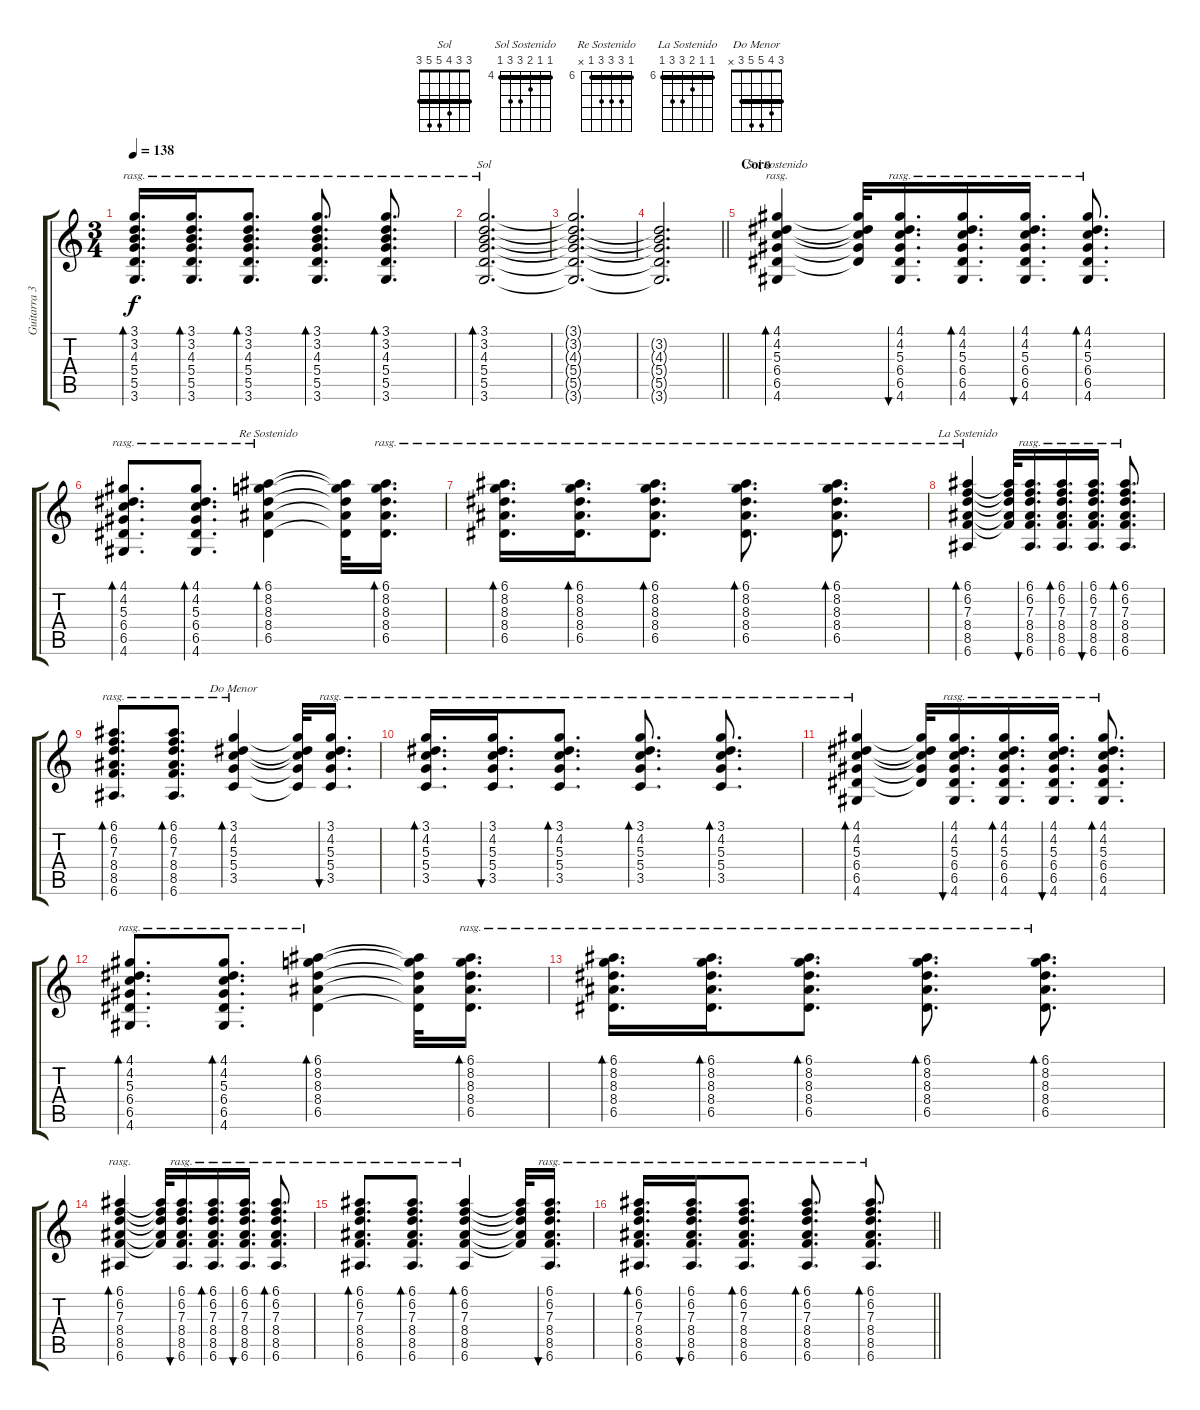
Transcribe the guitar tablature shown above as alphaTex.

\track ("Guitarra 3 (Arpegio)" "Guitarra 3") {instrument acousticguitarsteel}
\staff {score tabs}
\tuning (E4 B3 G3 D3 A2 E2) {hide}
\chord ("Sol" 3 3 4 5 5 3) {barre 3}
\chord ("Sol Sostenido" 4 4 5 6 6 4) {firstfret 4 barre 4}
\chord ("Re Sostenido" 6 8 8 8 6 x) {firstfret 6 barre 6}
\chord ("La Sostenido" 6 6 7 8 8 6) {firstfret 6 barre 6}
\chord ("Do Menor" 3 4 5 5 3 x) {barre 3}
\ts (3 4)
\tempo 138
\clef g2
\ks c
(3.1 3.2 4.3 5.4 5.5 3.6).16{d bd 30 rasg ii dy f} (3.1 3.2 4.3 5.4 5.5 3.6).16{d bd 30 rasg ii} (3.1 3.2 4.3 5.4 5.5 3.6).8{d bd 30 rasg ii} (3.1 3.2 4.3 5.4 5.5 3.6).8{d bd 30 rasg ii} (3.1 3.2 4.3 5.4 5.5 3.6).8{d bd 30 rasg ii} |
(3.1 3.2 4.3 5.4 5.5 3.6).2{d bd 30 ch "Sol" rasg ii} |
(3.1{t} 3.2{t} 4.3{t} 5.4{t} 5.5{t} 3.6{t}).2{d} |
\barLineRight lightlight
(3.2{t} 4.3{t} 5.4{t} 5.5{t} 3.6{t}).2{d} |
\section ("" "Coro")
(4.1 4.2 5.3 6.4 6.5 4.6).4{bd 30 ch "Sol Sostenido" rasg ii} (4.1{t} 4.2{t} 5.3{t} 6.4{t} 6.5{t}).32 (4.1 4.2 5.3 6.4 6.5 4.6).16{d bu 30 rasg ii} (4.1 4.2 5.3 6.4 6.5 4.6).16{d bd 30 rasg ii} (4.1 4.2 5.3 6.4 6.5 4.6).16{d bu 30 rasg ii} (4.1 4.2 5.3 6.4 6.5 4.6).8{d bd 30 rasg ii} |
(4.1 4.2 5.3 6.4 6.5 4.6).8{d bd 30 rasg ii} (4.1 4.2 5.3 6.4 6.5 4.6).8{d bd 30 rasg ii} (6.1 8.2 8.3 8.4 6.5).4{bd 30 ch "Re Sostenido" rasg ii} (6.1{t} 8.2{t} 8.3{t} 8.4{t} 6.5{t}).32 (6.1 8.2 8.3 8.4 6.5).16{d bd 30 rasg ii} |
(6.1 8.2 8.3 8.4 6.5).16{d bd 30 rasg ii} (6.1 8.2 8.3 8.4 6.5).16{d bd 30 rasg ii} (6.1 8.2 8.3 8.4 6.5).8{d bd 30 rasg ii} (6.1 8.2 8.3 8.4 6.5).8{d bd 30 rasg ii} (6.1 8.2 8.3 8.4 6.5).8{d bd 30 rasg ii} |
(6.1 6.2 7.3 8.4 8.5 6.6).4{bd 30 ch "La Sostenido" rasg ii} (6.1{t} 6.2{t} 7.3{t} 8.4{t} 8.5{t}).32 (6.1 6.2 7.3 8.4 8.5 6.6).16{d bu 30 rasg ii} (6.1 6.2 7.3 8.4 8.5 6.6).16{d bd 30 rasg ii} (6.1 6.2 7.3 8.4 8.5 6.6).16{d bu 30 rasg ii} (6.1 6.2 7.3 8.4 8.5 6.6).8{d bd 30 rasg ii} |
(6.1 6.2 7.3 8.4 8.5 6.6).8{d bd 30 rasg ii} (6.1 6.2 7.3 8.4 8.5 6.6).8{d bd 30 rasg ii} (3.1 4.2 5.3 5.4 3.5).4{bd 30 ch "Do Menor" rasg ii} (3.1{t} 4.2{t} 5.3{t} 5.4{t} 3.5{t}).32 (3.1 4.2 5.3 5.4 3.5).16{d bu 30 rasg ii} |
(3.1 4.2 5.3 5.4 3.5).16{d bd 30 rasg ii} (3.1 4.2 5.3 5.4 3.5).16{d bu 30 rasg ii} (3.1 4.2 5.3 5.4 3.5).8{d bd 30 rasg ii} (3.1 4.2 5.3 5.4 3.5).8{d bd 30 rasg ii} (3.1 4.2 5.3 5.4 3.5).8{d bd 30 rasg ii} |
(4.1 4.2 5.3 6.4 6.5 4.6).4{bd 30 rasg ii} (4.1{t} 4.2{t} 5.3{t} 6.4{t} 6.5{t}).32 (4.1 4.2 5.3 6.4 6.5 4.6).16{d bu 30 rasg ii} (4.1 4.2 5.3 6.4 6.5 4.6).16{d bd 30 rasg ii} (4.1 4.2 5.3 6.4 6.5 4.6).16{d bu 30 rasg ii} (4.1 4.2 5.3 6.4 6.5 4.6).8{d bd 30 rasg ii} |
(4.1 4.2 5.3 6.4 6.5 4.6).8{d bd 30 rasg ii} (4.1 4.2 5.3 6.4 6.5 4.6).8{d bd 30 rasg ii} (6.1 8.2 8.3 8.4 6.5).4{bd 30 rasg ii} (6.1{t} 8.2{t} 8.3{t} 8.4{t} 6.5{t}).32 (6.1 8.2 8.3 8.4 6.5).16{d bd 30 rasg ii} |
(6.1 8.2 8.3 8.4 6.5).16{d bd 30 rasg ii} (6.1 8.2 8.3 8.4 6.5).16{d bd 30 rasg ii} (6.1 8.2 8.3 8.4 6.5).8{d bd 30 rasg ii} (6.1 8.2 8.3 8.4 6.5).8{d bd 30 rasg ii} (6.1 8.2 8.3 8.4 6.5).8{d bd 30 rasg ii} |
(6.1 6.2 7.3 8.4 8.5 6.6).4{bd 30 rasg ii} (6.1{t} 6.2{t} 7.3{t} 8.4{t} 8.5{t}).32 (6.1 6.2 7.3 8.4 8.5 6.6).16{d bu 30 rasg ii} (6.1 6.2 7.3 8.4 8.5 6.6).16{d bd 30 rasg ii} (6.1 6.2 7.3 8.4 8.5 6.6).16{d bu 30 rasg ii} (6.1 6.2 7.3 8.4 8.5 6.6).8{d bd 30 rasg ii} |
(6.1 6.2 7.3 8.4 8.5 6.6).8{d bd 30 rasg ii} (6.1 6.2 7.3 8.4 8.5 6.6).8{d bd 30 rasg ii} (6.1 6.2 7.3 8.4 8.5 6.6).4{bd 30 rasg ii} (6.1{t} 6.2{t} 7.3{t} 8.4{t} 8.5{t}).32 (6.1 6.2 7.3 8.4 8.5 6.6).16{d bu 30 rasg ii} |
\barLineRight lightlight
(6.1 6.2 7.3 8.4 8.5 6.6).16{d bd 30 rasg ii} (6.1 6.2 7.3 8.4 8.5 6.6).16{d bu 30 rasg ii} (6.1 6.2 7.3 8.4 8.5 6.6).8{d bd 30 rasg ii} (6.1 6.2 7.3 8.4 8.5 6.6).8{d bd 30 rasg ii} (6.1 6.2 7.3 8.4 8.5 6.6).8{d bd 30 rasg ii}
